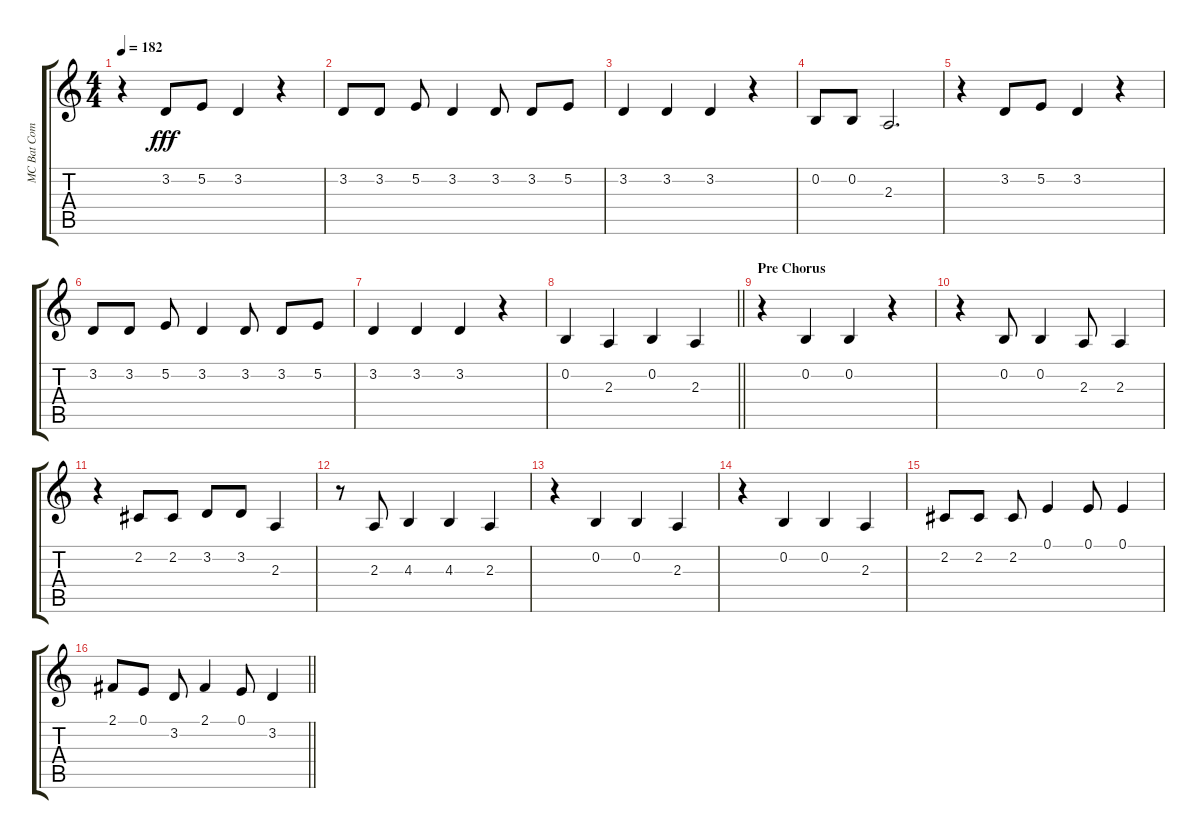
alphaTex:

\track ("MC Bat Comander (Vox)" "MC Bat Com") {instrument altosax}
\staff {score tabs}
\tuning (E4 B3 G3 D3 A2 E2) {hide}
\ts (4 4)
\tempo 182
\clef g2
\ks c
r.4{dy fff} 3.2.8 5.2.8 3.2.4 r.4 |
3.2.8 3.2.8 5.2.8 3.2.4 3.2.8 3.2.8 5.2.8 |
3.2.4 3.2.4 3.2.4 r.4 |
0.2.8 0.2.8 2.3.2{d} |
r.4 3.2.8 5.2.8 3.2.4 r.4 |
3.2.8 3.2.8 5.2.8 3.2.4 3.2.8 3.2.8 5.2.8 |
3.2.4 3.2.4 3.2.4 r.4 |
\barLineRight lightlight
0.2.4 2.3.4 0.2.4 2.3.4 |
\section ("" "Pre Chorus")
r.4 0.2.4 0.2.4 r.4 |
r.4 0.2.8 0.2.4 2.3.8 2.3.4 |
r.4 2.2.8 2.2.8 3.2.8 3.2.8 2.3.4 |
r.8 2.3.8 4.3.4 4.3.4 2.3.4 |
r.4 0.2.4 0.2.4 2.3.4 |
r.4 0.2.4 0.2.4 2.3.4 |
2.2.8 2.2.8 2.2.8 0.1.4 0.1.8 0.1.4 |
\barLineRight lightlight
2.1.8 0.1.8 3.2.8 2.1.4 0.1.8 3.2.4
